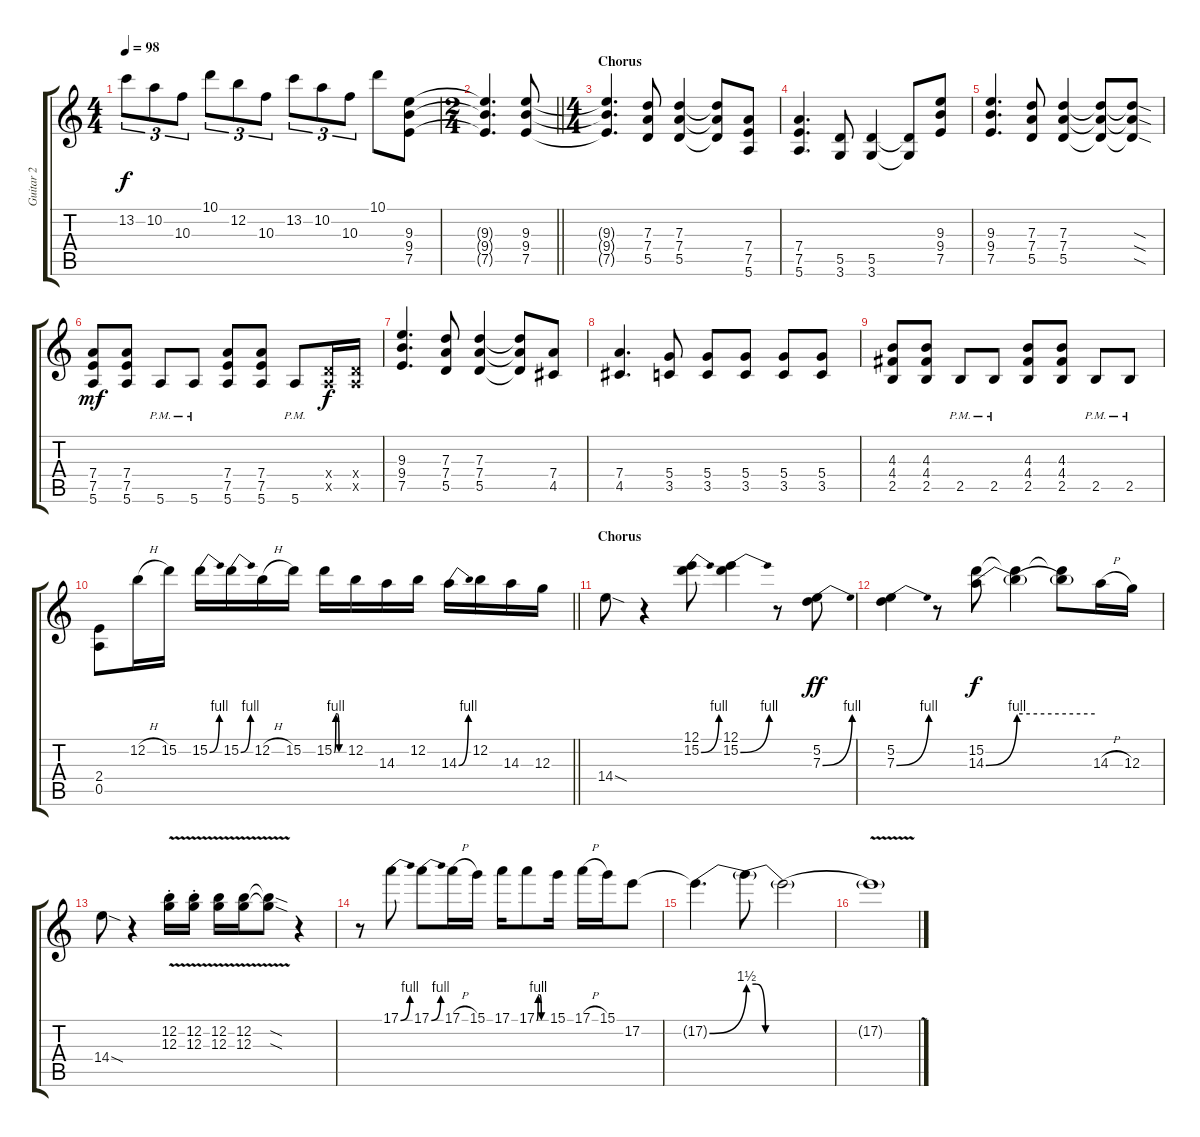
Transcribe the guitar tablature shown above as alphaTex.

\track ("Guitar 2" "Guitar 2") {instrument overdrivenguitar}
\staff {score tabs}
\tuning (E4 B3 G3 D3 A2 E2) {hide}
\ts (4 4)
\tempo 98
\clef g2
\ks c
13.2.8{tu (3 2) dy f} 10.2.8{tu (3 2)} 10.3.8{tu (3 2)} 10.1.8{tu (3 2)} 12.2.8{tu (3 2)} 10.3.8{tu (3 2)} 13.2.8{tu (3 2)} 10.2.8{tu (3 2)} 10.3.8{tu (3 2)} 10.1.8 (9.3 9.4 7.5).8 |
\ts (2 4)
\barLineRight lightlight
(9.3{t} 9.4{t} 7.5{t}).4{d} (9.3 9.4 7.5).8 |
\ts (4 4)
\section ("" "Chorus")
(9.3{t} 9.4{t} 7.5{t}).4{d} (7.3 7.4 5.5).8 (7.3 7.4 5.5).4 (7.3{t} 7.4{t} 5.5{t}).8 (7.4 7.5 5.6).8 |
(7.4 7.5 5.6).4{d} (5.5 3.6).8 (5.5 3.6).4 (5.5{t} 3.6{t}).8 (9.3 9.4 7.5).8 |
(9.3 9.4 7.5).4{d} (7.3 7.4 5.5).8 (7.3 7.4 5.5).4 (7.3{t} 7.4{t} 5.5{t}).8 (7.3{sod t} 7.4{sod t} 5.5{sod t}).8 |
(7.4 7.5 5.6).8{dy mf} (7.4 7.5 5.6).8 5.6{pm}.8 5.6{pm}.8 (7.4 7.5 5.6).8 (7.4 7.5 5.6).8 5.6{pm}.8 (0.4{x} 0.5{x}).16{dy f} (0.4{x} 0.5{x}).16 |
(9.3 9.4 7.5).4{d} (7.3 7.4 5.5).8 (7.3 7.4 5.5).4 (7.3{t} 7.4{t} 5.5{t}).8 (7.4 4.5).8 |
(7.4 4.5).4{d} (5.4 3.5).8 (5.4 3.5).8 (5.4 3.5).8 (5.4 3.5).8 (5.4 3.5).8 |
(4.3 4.4 2.5).8 (4.3 4.4 2.5).8 2.5{pm}.8 2.5{pm}.8 (4.3 4.4 2.5).8 (4.3 4.4 2.5).8 2.5{pm}.8 2.5{pm}.8 |
\barLineRight lightlight
(2.4 0.5).8 12.2{h}.16 15.2.16 15.2{be (bend 0 0 60 4)}.16 15.2{be (bend 0 0 60 4)}.16 12.2{h}.16 15.2.16 15.2{be (custom 0 0 10 4 20 4 30 0 60 0)}.16 12.2.16 14.3.16 12.2.16 14.3{be (bend 0 0 60 4)}.16 12.2.16 14.3.16 12.3.16 |
\section ("" "Chorus")
14.4{sod}.8 r.4 (12.1 15.2{be (bend 0 0 60 4)}).8 (12.1 15.2{be (bend 0 0 60 4)}).4 r.8 (5.2 7.3{be (bend 0 0 60 4)}).8{dy ff} |
(5.2 7.3{be (bend 0 0 60 4)}).4 r.8 (15.2 14.3{be (bend 0 0 60 4)}).8{dy f} (15.2{t} 14.3{be (hold 0 4 60 4) t}).4 (15.2{t} 14.3{t}).8 14.3{h}.16 12.3.16 |
14.4{sod}.8 r.4 (12.2{v st} 12.3{st}).16 (12.2{st} 12.3{v st}).16 (12.2{v} 12.3).16 (12.2{v} 12.3).16 (12.2{sod t} 12.3{sod t}).8 r.4 |
r.8 17.1{be (bend 0 0 60 4)}.8 17.1{be (bend 0 0 60 4)}.8 17.1{h}.16 15.1.16 17.1.16 17.1{be (custom 0 0 10 4 20 4 30 0 60 0)}.8 15.1.16 17.1{h}.16 15.1.16 17.2.8 |
17.2{be (bend 0 0 60 6) t}.4{d} 17.2{be (custom 0 6 15 6 30 0 60 0) t}.8 17.2{be (hold 0 0 60 0) t}.2 |
17.2{v t}.1
